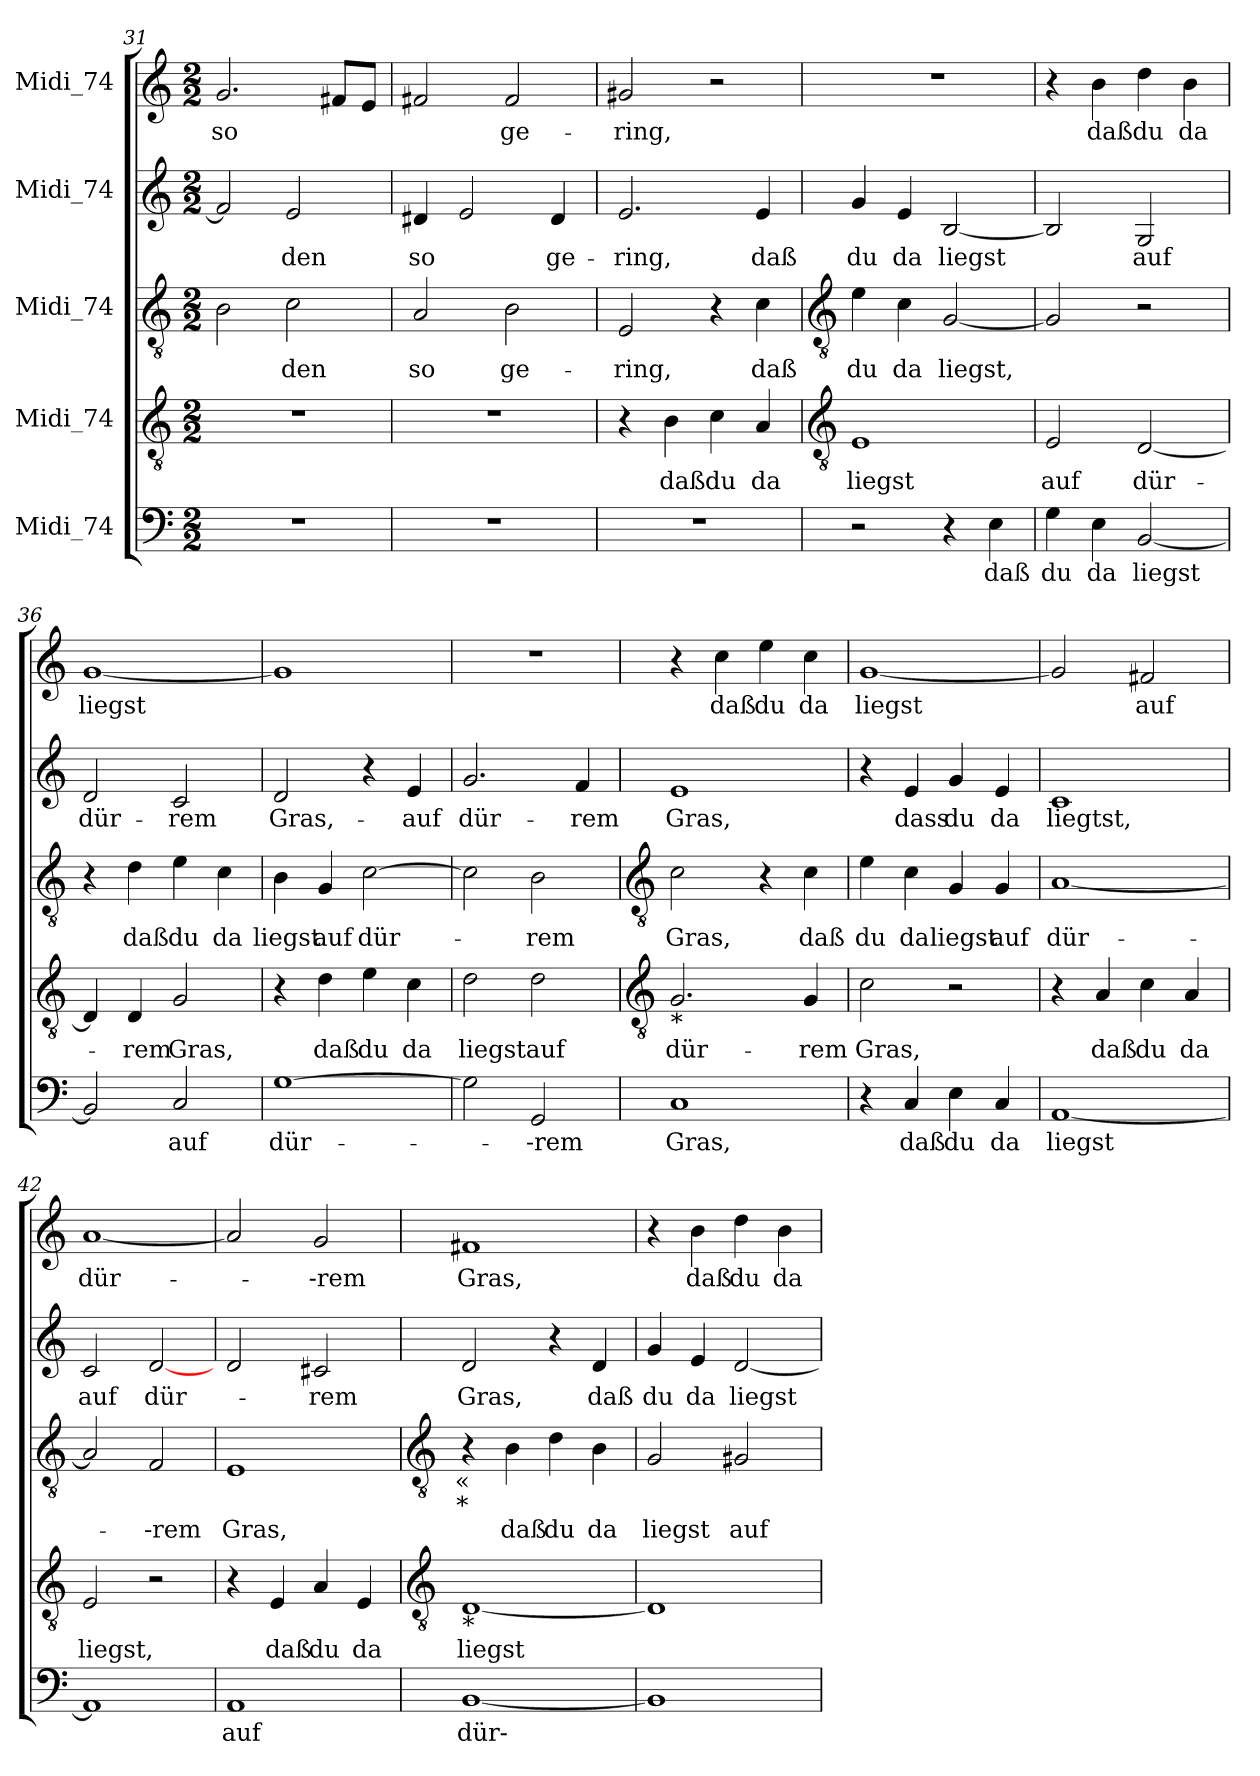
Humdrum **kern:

**kern	**text	**kern	**text	**kern	**text	**kern	**text	**kern	**text
*part5	*part5	*part4	*part4	*part3	*part3	*part2	*part2	*part1	*part1
*staff5	*staff5	*staff4	*staff4	*staff3	*staff3	*staff2	*staff2	*staff1	*staff1
*I"Midi_74	*	*I"Midi_74	*	*I"Midi_74	*	*I"Midi_74	*	*I"Midi_74	*
*clefF4	*	*clefGv2	*	*clefGv2	*	*clefG2	*	*clefG2	*
*k[]	*	*k[]	*	*k[]	*	*k[]	*	*k[]	*
*C:	*	*C:	*	*C:	*	*C:	*	*C:	*
*M2/2	*	*M2/2	*	*M2/2	*	*M2/2	*	*M2/2	*
=31	=31	=31	=31	=31	=31	=31	=31	=31	=31
!	!	!	!	!	!	!	!	!	!LO:LY:b
1r	.	1r	.	2B	.	2f#]	.	2.g	so
!	!	!	!	!	!LO:LY:b	!	!LO:LY:b	!	!
.	.	.	.	2c	-den	2e	-den	.	.
.	.	.	.	.	.	.	.	8f#XL	.
.	.	.	.	.	.	.	.	8eJ	.
=32	=32	=32	=32	=32	=32	=32	=32	=32	=32
!	!	!	!	!	!LO:LY:b	!	!LO:LY:b	!	!
1r	.	1r	.	2A	so	4d#X	so	2f#X	.
.	.	.	.	.	.	2e	.	.	.
!	!	!	!	!	!LO:LY:b	!	!	!	!LO:LY:b
.	.	.	.	2B	ge-	.	.	2f#	ge-
!	!	!	!	!	!	!	!LO:LY:b	!	!
.	.	.	.	.	.	4d#	ge-	.	.
=33	=33	=33	=33	=33	=33	=33	=33	=33	=33
!	!	!	!	!	!LO:LY:b	!	!LO:LY:b	!	!LO:LY:b
1r	.	4r	.	2E	-ring,	2.e	-ring,	2g#X	-ring,
!	!	!	!LO:LY:b	!	!	!	!	!	!
.	.	4B	daß	.	.	.	.	.	.
!	!	!	!LO:LY:b	!	!	!	!	!	!
.	.	4c	du	4r	.	.	.	2r	.
!	!	!	!LO:LY:b	!	!LO:LY:b	!	!LO:LY:b	!	!
.	.	4A	da	4c	daß	4e	daß	.	.
!!LO:LB:g=z
=34	=34	=34	=34	=34	=34	=34	=34	=34	=34
*	*	*clefGv2	*	*clefGv2	*	*	*	*	*
!	!	!	!LO:LY:b	!	!LO:LY:b	!	!LO:LY:b	!	!
2r	.	1E	liegst	4e	du	4g	du	1r	.
!	!	!	!	!	!LO:LY:b	!	!LO:LY:b	!	!
.	.	.	.	4c	da	4e	da	.	.
!	!	!	!	!	!LO:LY:b	!	!LO:LY:b	!	!
4r	.	.	.	[2G	liegst,	[2B	liegst	.	.
!	!LO:LY:b	!	!	!	!	!	!	!	!
4E	daß	.	.	.	.	.	.	.	.
=35	=35	=35	=35	=35	=35	=35	=35	=35	=35
!	!LO:LY:b	!	!LO:LY:b	!	!	!	!	!	!
4G	du	2E	auf	2G]	.	2B]	.	4r	.
!	!LO:LY:b	!	!	!	!	!	!	!	!LO:LY:b
4E	da	.	.	.	.	.	.	4b	daß
!	!LO:LY:b	!	!LO:LY:b	!	!	!	!LO:LY:b	!	!LO:LY:b
[2BB	liegst	[2D	dür-	2r	.	2G	auf	4dd	du
!	!	!	!	!	!	!	!	!	!LO:LY:b
.	.	.	.	.	.	.	.	4b	da
=36	=36	=36	=36	=36	=36	=36	=36	=36	=36
!	!	!	!	!	!	!	!LO:LY:b	!	!LO:LY:b
2BB]	.	4D]	.	4r	.	2d	dür-	[1g	liegst
!	!	!	!LO:LY:b	!	!LO:LY:b	!	!	!	!
.	.	4D	-rem	4d	daß	.	.	.	.
!	!LO:LY:b	!	!LO:LY:b	!	!LO:LY:b	!	!LO:LY:b	!	!
2C	auf	2G	Gras,	4e	du	2c	-rem	.	.
!	!	!	!	!	!LO:LY:b	!	!	!	!
.	.	.	.	4c	da	.	.	.	.
=37	=37	=37	=37	=37	=37	=37	=37	=37	=37
!	!LO:LY:b	!	!	!	!LO:LY:b	!	!LO:LY:b	!	!
[1G	dür-	4r	.	4B	liegst	2d	Gras,-	1g]	.
!	!	!	!LO:LY:b	!	!LO:LY:b	!	!	!	!
.	.	4d	daß	4G	auf	.	.	.	.
!	!	!	!LO:LY:b	!	!LO:LY:b	!	!	!	!
.	.	4e	du	[2c	dür--	4r	.	.	.
!	!	!	!LO:LY:b	!	!	!	!LO:LY:b	!	!
.	.	4c	da	.	.	4e	-auf	.	.
=38	=38	=38	=38	=38	=38	=38	=38	=38	=38
!	!	!	!LO:LY:b	!	!	!	!LO:LY:b	!	!
2G]	.	2d	liegst	2c]	.	2.g	dür-	1r	.
!	!LO:LY:b	!	!LO:LY:b	!	!LO:LY:b	!	!	!	!
2GG	--rem	2d	auf	2B	-rem	.	.	.	.
!	!	!	!	!	!	!	!LO:LY:b	!	!
.	.	.	.	.	.	4f	-rem	.	.
!!LO:LB:g=z
=39	=39	=39	=39	=39	=39	=39	=39	=39	=39
*	*	*clefGv2	*	*clefGv2	*	*	*	*	*
!	!	!LO:TX:b:t=*	!	!	!	!	!	!	!
!	!LO:LY:b	!	!LO:LY:b	!	!LO:LY:b	!	!LO:LY:b	!	!
1C	Gras,	2.G	dür-	2c	Gras,	1e	Gras,	4r	.
!	!	!	!	!	!	!	!	!	!LO:LY:b
.	.	.	.	.	.	.	.	4cc	daß
!	!	!	!	!	!	!	!	!	!LO:LY:b
.	.	.	.	4r	.	.	.	4ee	du
!	!	!	!LO:LY:b	!	!LO:LY:b	!	!	!	!LO:LY:b
.	.	4G	-rem	4c	daß	.	.	4cc	da
=40	=40	=40	=40	=40	=40	=40	=40	=40	=40
!	!	!	!LO:LY:b	!	!LO:LY:b	!	!	!	!LO:LY:b
4r	.	2c	Gras,	4e	du	4r	.	[1g	liegst
!	!LO:LY:b	!	!	!	!LO:LY:b	!	!LO:LY:b	!	!
4C	daß	.	.	4c	da	4e	dass	.	.
!	!LO:LY:b	!	!	!	!LO:LY:b	!	!LO:LY:b	!	!
4E	du	2r	.	4G	liegst	4g	du	.	.
!	!LO:LY:b	!	!	!	!LO:LY:b	!	!LO:LY:b	!	!
4C	da	.	.	4G	auf	4e	da	.	.
=41	=41	=41	=41	=41	=41	=41	=41	=41	=41
!	!LO:LY:b	!	!	!	!LO:LY:b	!	!LO:LY:b	!	!
[1AA	liegst	4r	.	[1A	dür--	1c	liegtst,	2g]	.
!	!	!	!LO:LY:b	!	!	!	!	!	!
.	.	4A	daß	.	.	.	.	.	.
!	!	!	!LO:LY:b	!	!	!	!	!	!LO:LY:b
.	.	4c	du	.	.	.	.	2f#X	auf
!	!	!	!LO:LY:b	!	!	!	!	!	!
.	.	4A	da	.	.	.	.	.	.
=42	=42	=42	=42	=42	=42	=42	=42	=42	=42
!	!	!	!LO:LY:b	!	!	!	!LO:LY:b	!	!LO:LY:b
1AA]	.	2E	liegst,	2A]	.	2c	auf	[1a	dür-
!	!	!	!	!	!LO:LY:b	!	!LO:LY:b	!	!
.	.	2r	.	2F	--rem	[2d	dür-	.	.
=43	=43	=43	=43	=43	=43	=43	=43	=43	=43
!	!LO:LY:b	!	!	!	!LO:LY:b	!	!	!	!
1AA	auf	4r	.	1E	Gras,	2d	.	2a]	.
!	!	!	!LO:LY:b	!	!	!	!	!	!
.	.	4E	daß	.	.	.	.	.	.
!	!	!	!LO:LY:b	!	!	!	!LO:LY:b	!	!LO:LY:b
.	.	4A	du	.	.	2c#X	-rem	2g	--rem
!	!	!	!LO:LY:b	!	!	!	!	!	!
.	.	4E	da	.	.	.	.	.	.
!!LO:LB:g=z
=44	=44	=44	=44	=44	=44	=44	=44	=44	=44
*	*	*clefGv2	*	*clefGv2	*	*	*	*	*
!	!	!	!	!LO:TX:b:cj:t=«	!	!	!	!	!
!	!	!	!	!LO:TX:b:cj:t=*	!	!	!	!	!
!	!	!LO:TX:b:t=*	!	!	!	!	!	!	!
!	!LO:LY:b	!	!LO:LY:b	!	!	!	!LO:LY:b	!	!LO:LY:b
[1BB	dür---	[1D	liegst	4r	.	2d	Gras,	1f#X	Gras,
!	!	!	!	!	!LO:LY:b	!	!	!	!
.	.	.	.	4B	daß	.	.	.	.
!	!	!	!	!	!LO:LY:b	!	!	!	!
.	.	.	.	4d	du	4r	.	.	.
!	!	!	!	!	!LO:LY:b	!	!LO:LY:b	!	!
.	.	.	.	4B	da	4d	daß	.	.
=45	=45	=45	=45	=45	=45	=45	=45	=45	=45
!	!LO:LY:b	!	!	!	!LO:LY:b	!	!LO:LY:b	!	!
1BB]	---	1D]	.	2G	liegst	4g	du	4r	.
!	!	!	!	!	!	!	!LO:LY:b	!	!LO:LY:b
.	.	.	.	.	.	4e	da	4b	daß
!	!	!	!	!	!LO:LY:b	!	!LO:LY:b	!	!LO:LY:b
.	.	.	.	2G#X	auf	[2d	liegst	4dd	du
!	!	!	!	!	!	!	!	!	!LO:LY:b
.	.	.	.	.	.	.	.	4b	da
=	=	=	=	=	=	=	=	=	=
*-	*-	*-	*-	*-	*-	*-	*-	*-	*-
